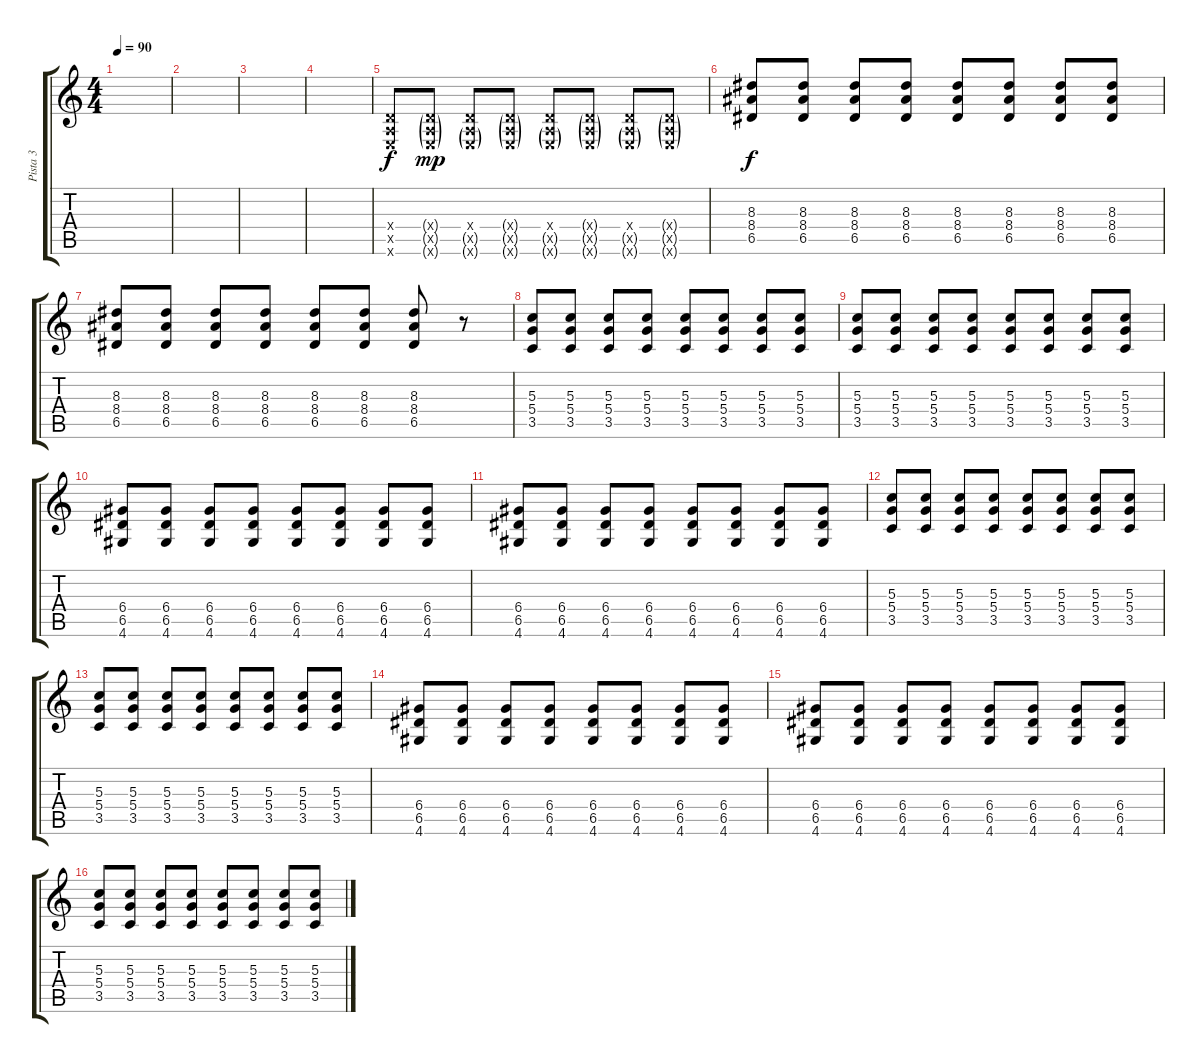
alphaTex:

\track ("Pista 3" "Pista 3") {instrument distortionguitar}
\staff {score tabs}
\tuning (E4 B3 G3 D3 A2 E2) {hide}
\ts (4 4)
\tempo 90
\clef g2
\ks c
|
|
|
|
(0.4{x} 0.5{x} 0.6{x}).8{volume 0} (0.4{g x} 0.5{g x} 0.6{g x}).8{dy mp} (0.4{x} 0.5{g x} 0.6{g x}).8 (0.4{g x} 0.5{g x} 0.6{g x}).8 (0.4{x} 0.5{g x} 0.6{g x}).8 (0.4{g x} 0.5{g x} 0.6{g x}).8 (0.4{x} 0.5{g x} 0.6{g x}).8 (0.4{g x} 0.5{g x} 0.6{g x}).8 |
(8.3 8.4 6.5).8{dy f volume 13} (8.3 8.4 6.5).8 (8.3 8.4 6.5).8 (8.3 8.4 6.5).8 (8.3 8.4 6.5).8 (8.3 8.4 6.5).8 (8.3 8.4 6.5).8 (8.3 8.4 6.5).8 |
(8.3 8.4 6.5).8 (8.3 8.4 6.5).8 (8.3 8.4 6.5).8 (8.3 8.4 6.5).8 (8.3 8.4 6.5).8 (8.3 8.4 6.5).8 (8.3 8.4 6.5).8 r.8 |
(5.3 5.4 3.5).8 (5.3 5.4 3.5).8 (5.3 5.4 3.5).8 (5.3 5.4 3.5).8 (5.3 5.4 3.5).8 (5.3 5.4 3.5).8 (5.3 5.4 3.5).8 (5.3 5.4 3.5).8 |
(5.3 5.4 3.5).8 (5.3 5.4 3.5).8 (5.3 5.4 3.5).8 (5.3 5.4 3.5).8 (5.3 5.4 3.5).8 (5.3 5.4 3.5).8 (5.3 5.4 3.5).8 (5.3 5.4 3.5).8 |
(6.4 6.5 4.6).8 (6.4 6.5 4.6).8 (6.4 6.5 4.6).8 (6.4 6.5 4.6).8 (6.4 6.5 4.6).8 (6.4 6.5 4.6).8 (6.4 6.5 4.6).8 (6.4 6.5 4.6).8 |
(6.4 6.5 4.6).8 (6.4 6.5 4.6).8 (6.4 6.5 4.6).8 (6.4 6.5 4.6).8 (6.4 6.5 4.6).8 (6.4 6.5 4.6).8 (6.4 6.5 4.6).8 (6.4 6.5 4.6).8 |
(5.3 5.4 3.5).8 (5.3 5.4 3.5).8 (5.3 5.4 3.5).8 (5.3 5.4 3.5).8 (5.3 5.4 3.5).8 (5.3 5.4 3.5).8 (5.3 5.4 3.5).8 (5.3 5.4 3.5).8 |
(5.3 5.4 3.5).8 (5.3 5.4 3.5).8 (5.3 5.4 3.5).8 (5.3 5.4 3.5).8 (5.3 5.4 3.5).8 (5.3 5.4 3.5).8 (5.3 5.4 3.5).8 (5.3 5.4 3.5).8 |
(6.4 6.5 4.6).8 (6.4 6.5 4.6).8 (6.4 6.5 4.6).8 (6.4 6.5 4.6).8 (6.4 6.5 4.6).8 (6.4 6.5 4.6).8 (6.4 6.5 4.6).8 (6.4 6.5 4.6).8 |
(6.4 6.5 4.6).8 (6.4 6.5 4.6).8 (6.4 6.5 4.6).8 (6.4 6.5 4.6).8 (6.4 6.5 4.6).8 (6.4 6.5 4.6).8 (6.4 6.5 4.6).8 (6.4 6.5 4.6).8 |
(5.3 5.4 3.5).8 (5.3 5.4 3.5).8 (5.3 5.4 3.5).8 (5.3 5.4 3.5).8 (5.3 5.4 3.5).8 (5.3 5.4 3.5).8 (5.3 5.4 3.5).8 (5.3 5.4 3.5).8
